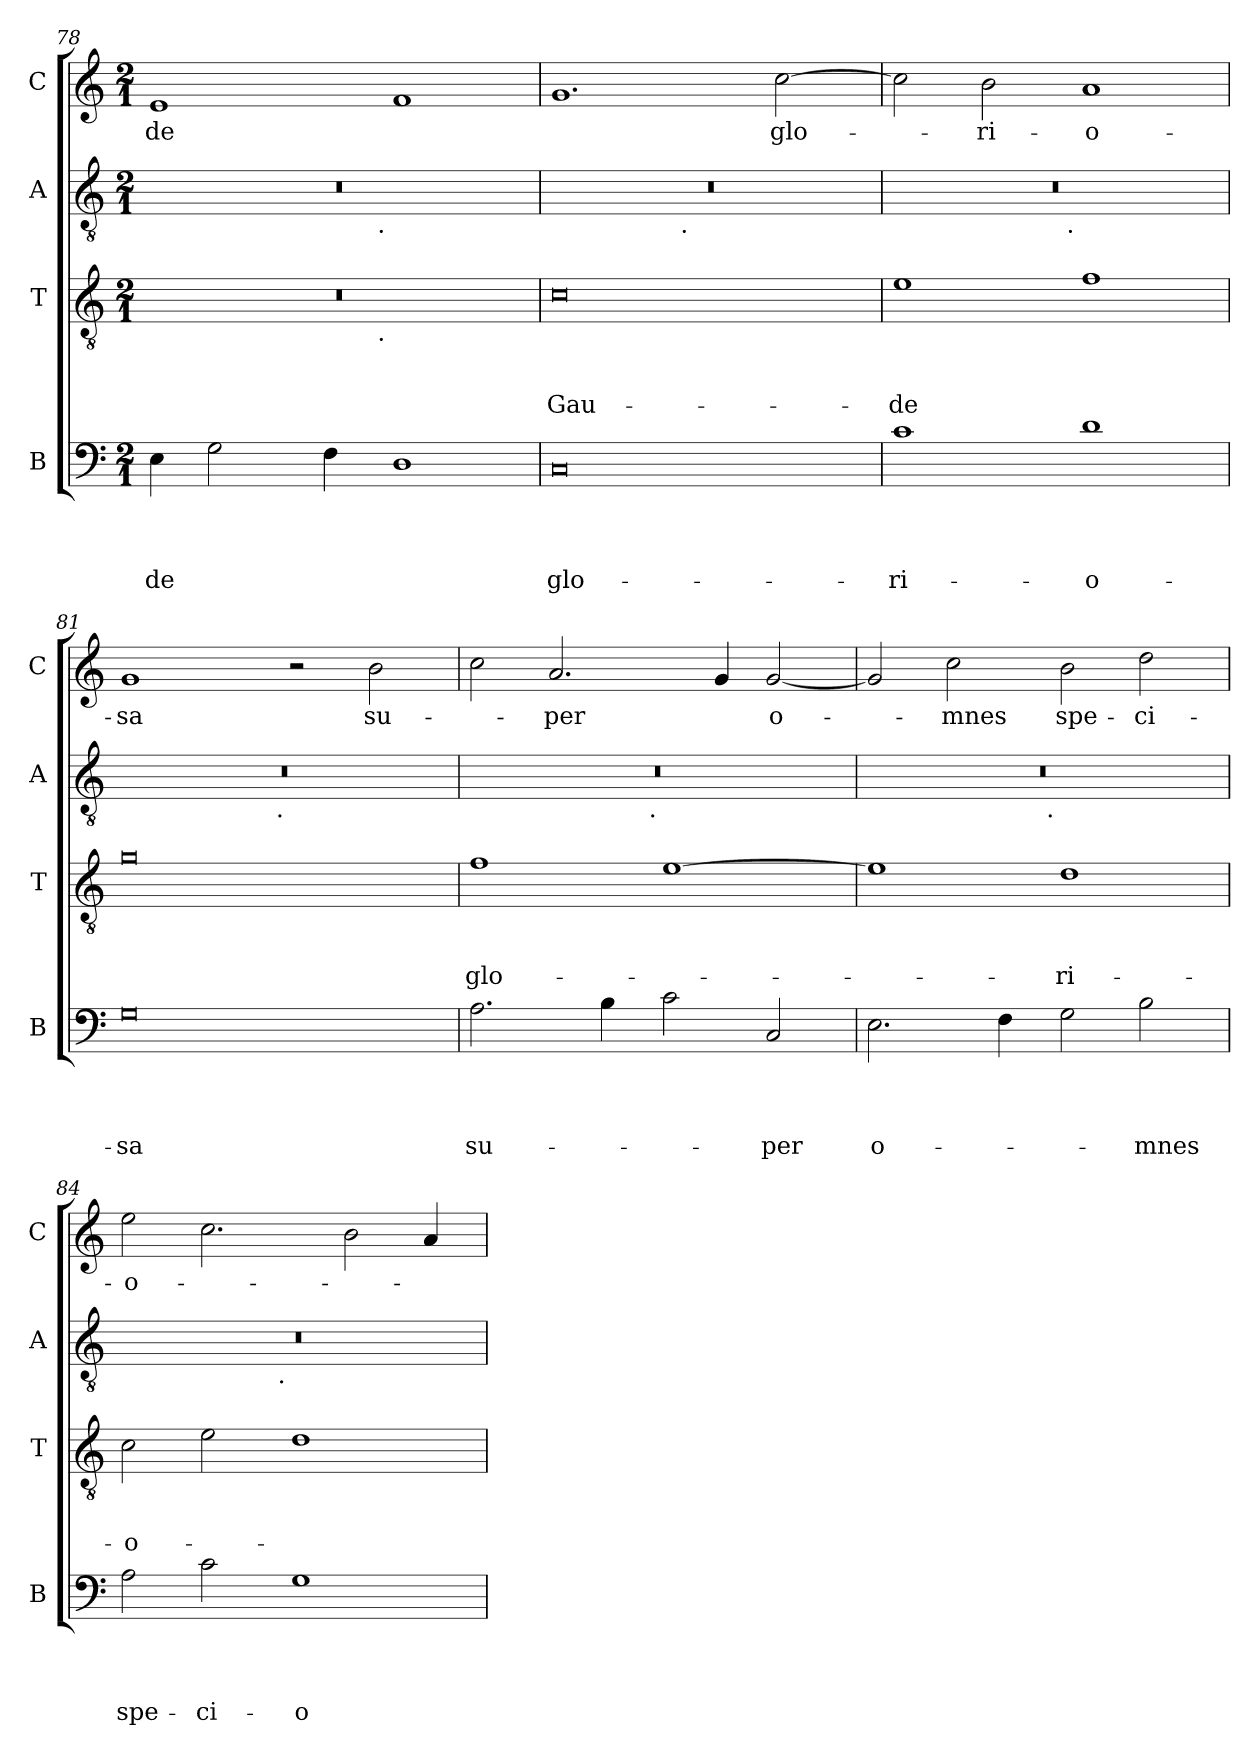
**kern	**text	**text	**text	**text	**kern	**text	**text	**text	**kern	**kern	**text
*part4	*part4	*part4	*part4	*part4	*part3	*part3	*part3	*part3	*part2	*part1	*part1
*staff4	*staff4	*staff4	*staff4	*staff4	*staff3	*staff3	*staff3	*staff3	*staff2	*staff1	*staff1
*I"B	*	*	*	*	*I"T	*	*	*	*I"A	*I"C	*
*I'B	*	*	*	*	*I'T	*	*	*	*I'A	*I'C	*
*clefF4	*	*	*	*	*clefGv2	*	*	*	*clefGv2	*clefG2	*
*k[]	*	*	*	*	*k[]	*	*	*	*k[]	*k[]	*
*C:	*	*	*	*	*C:	*	*	*	*C:	*C:	*
*M2/1	*	*	*	*	*M2/1	*	*	*	*M2/1	*M2/1	*
=78	=78	=78	=78	=78	=78	=78	=78	=78	=78	=78	=78
!	!	!	!	!LO:LY:b	!	!	!	!	!	!	!LO:LY:b
*	*	*	*	*	*^	*	*	*	*^	*	*
4E\	.	.	.	-de	0r	2ryy	.	.	.	0r	2ryy	1e	-de
2G\	.	.	.	.	.	.	.	.	.	.	.	.	.
.	.	.	.	.	.	4...ryy	.	.	.	.	4...ryy	.	.
4F\	.	.	.	.	.	.	.	.	.	.	.	.	.
!	!	!	!	!	!	!	!	!	!	!	!LO:TX:b:t=.	!	!
!	!	!	!	!	!	!LO:TX:b:t=.	!	!	!	!	!	!	!
.	.	.	.	.	.	1ryy	.	.	.	.	1ryy	.	.
1D	.	.	.	.	.	.	.	.	.	.	.	1f	.
.	.	.	.	.	.	32ryy	.	.	.	.	32ryy	.	.
=79	=79	=79	=79	=79	=79	=79	=79	=79	=79	=79	=79	=79	=79
!	!	!	!	!LO:LY:b	!	!	!	!	!LO:LY:b	!	!	!	!
*	*	*	*	*	*v	*v	*	*	*	*	*	*	*
0C	.	.	.	glo-	0c	.	.	Gau-	0r	2...ryy	1.g	.
!	!	!	!	!	!	!	!	!	!	!LO:TX:b:t=.	!	!
.	.	.	.	.	.	.	.	.	.	1ryy	.	.
!	!	!	!	!	!	!	!	!	!	!	!	!LO:LY:b
.	.	.	.	.	.	.	.	.	.	.	[>2cc\	glo-
.	.	.	.	.	.	.	.	.	.	16ryy	.	.
=80	=80	=80	=80	=80	=80	=80	=80	=80	=80	=80	=80	=80
!	!	!	!	!LO:LY:b	!	!	!	!LO:LY:b	!	!	!	!
1c	.	.	.	-ri-	1e	.	.	-de	0r	2ryy	2cc\]	.
!	!	!	!	!	!	!	!	!	!	!	!	!LO:LY:b
.	.	.	.	.	.	.	.	.	.	4...ryy	2b\	-ri-
!	!	!	!	!	!	!	!	!	!	!LO:TX:b:t=.	!	!
.	.	.	.	.	.	.	.	.	.	1ryy	.	.
!	!	!	!	!LO:LY:b:rj	!	!	!	!	!	!	!	!LO:LY:b:rj
1d	.	.	.	-o-	1f	.	.	.	.	.	1a	-o-
.	.	.	.	.	.	.	.	.	.	32ryy	.	.
=81	=81	=81	=81	=81	=81	=81	=81	=81	=81	=81	=81	=81
!	!	!	!	!LO:LY:b	!	!	!	!	!	!	!	!LO:LY:b
0G	.	.	.	-sa	0g	.	.	.	0r	2ryy	1g	-sa
.	.	.	.	.	.	.	.	.	.	4...ryy	.	.
!	!	!	!	!	!	!	!	!	!	!LO:TX:b:t=.	!	!
.	.	.	.	.	.	.	.	.	.	1ryy	.	.
.	.	.	.	.	.	.	.	.	.	.	2r	.
!	!	!	!	!	!	!	!	!	!	!	!	!LO:LY:b
.	.	.	.	.	.	.	.	.	.	.	2b\	su-
.	.	.	.	.	.	.	.	.	.	32ryy	.	.
=82	=82	=82	=82	=82	=82	=82	=82	=82	=82	=82	=82	=82
!	!	!	!	!LO:LY:b	!	!	!	!LO:LY:b	!	!	!	!
2.A\	.	.	.	su-	1f	.	.	glo-	0r	2ryy	2cc\	.
!	!	!	!	!	!	!	!	!	!	!	!	!LO:LY:b
.	.	.	.	.	.	.	.	.	.	4...ryy	2.a/	-per
4B\	.	.	.	.	.	.	.	.	.	.	.	.
!	!	!	!	!	!	!	!	!	!	!LO:TX:b:t=.	!	!
.	.	.	.	.	.	.	.	.	.	1ryy	.	.
2c\	.	.	.	.	[>1e	.	.	.	.	.	.	.
.	.	.	.	.	.	.	.	.	.	.	4g/	.
!	!	!	!	!LO:LY:b	!	!	!	!	!	!	!	!LO:LY:b
2C/	.	.	.	-per	.	.	.	.	.	.	[<2g/	o-
.	.	.	.	.	.	.	.	.	.	32ryy	.	.
=83	=83	=83	=83	=83	=83	=83	=83	=83	=83	=83	=83	=83
!	!	!	!	!LO:LY:b	!	!	!	!	!	!	!	!
2.E\	.	.	.	o-	1e]	.	.	.	0r	2ryy	2g/]	.
!	!	!	!	!	!	!	!	!	!	!	!	!LO:LY:b
.	.	.	.	.	.	.	.	.	.	4...ryy	2cc\	-mnes
4F\	.	.	.	.	.	.	.	.	.	.	.	.
!	!	!	!	!	!	!	!	!	!	!LO:TX:b:t=.	!	!
.	.	.	.	.	.	.	.	.	.	1ryy	.	.
!	!	!	!	!	!	!	!	!LO:LY:b:rj	!	!	!	!LO:LY:b
2G\	.	.	.	.	1d	.	.	-ri-	.	.	2b\	spe-
!	!	!	!	!LO:LY:b	!	!	!	!	!	!	!	!LO:LY:b
2B\	.	.	.	-mnes	.	.	.	.	.	.	2dd\	-ci-
.	.	.	.	.	.	.	.	.	.	32ryy	.	.
!!LO:LB:g=z
=84	=84	=84	=84	=84	=84	=84	=84	=84	=84	=84	=84	=84
!	!	!	!	!LO:LY:b	!	!	!	!LO:LY:b	!	!	!	!LO:LY:b
2A\	.	.	.	spe-	2c\	.	.	-o-	0r	2ryy	2ee\	-o-
!	!	!	!	!LO:LY:b	!	!	!	!	!	!	!	!
2c\	.	.	.	-ci-	2e\	.	.	.	.	4...ryy	2.cc\	.
!	!	!	!	!	!	!	!	!	!	!LO:TX:b:t=.	!	!
.	.	.	.	.	.	.	.	.	.	1ryy	.	.
!	!	!	!	!LO:LY:b:rj	!	!	!	!	!	!	!	!
1G	.	.	.	-o-	1d	.	.	.	.	.	.	.
.	.	.	.	.	.	.	.	.	.	.	2b\	.
.	.	.	.	.	.	.	.	.	.	.	4a/	.
.	.	.	.	.	.	.	.	.	.	32ryy	.	.
*	*	*	*	*	*	*	*	*	*v	*v	*	*
=	=	=	=	=	=	=	=	=	=	=	=
*-	*-	*-	*-	*-	*-	*-	*-	*-	*-	*-	*-
